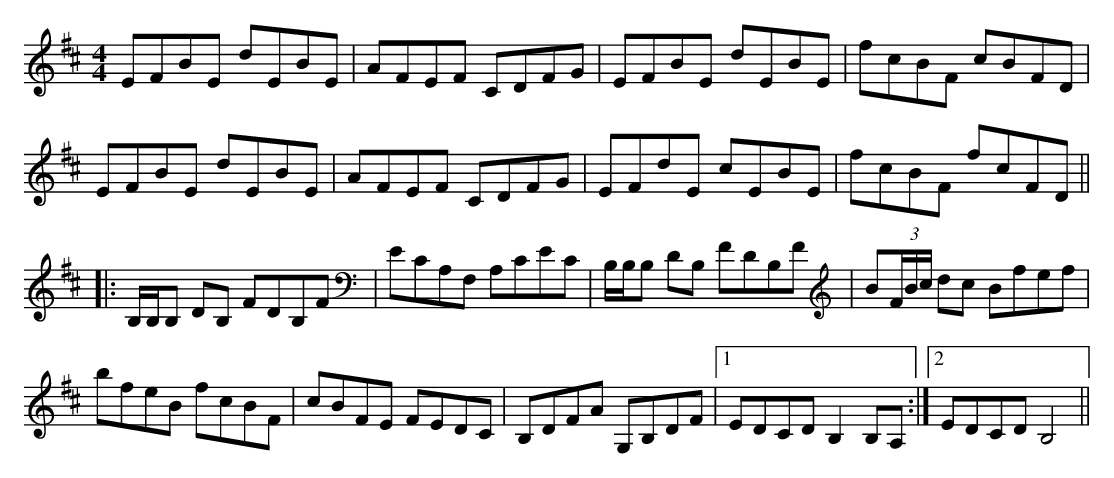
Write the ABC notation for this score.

X:1
M:4/4
K:Edor
EFBE dEBE|AFEF CDFG|EFBE dEBE|fcBF cBFD|
EFBE dEBE|AFEF CDFG|EFdE cEBE|fcBF fcFD||
|:B,/B,/B, DB, FDB,F|ECA,F, A,CEC|B,/B,/B, DB, FDB,F|B(3F/B/c/ dc Bfef|
bfeB fcBF|cBFE FEDC|B,DFA G,B,DF|1 EDCD B,2 B,A,:|2 EDCD B,4||
